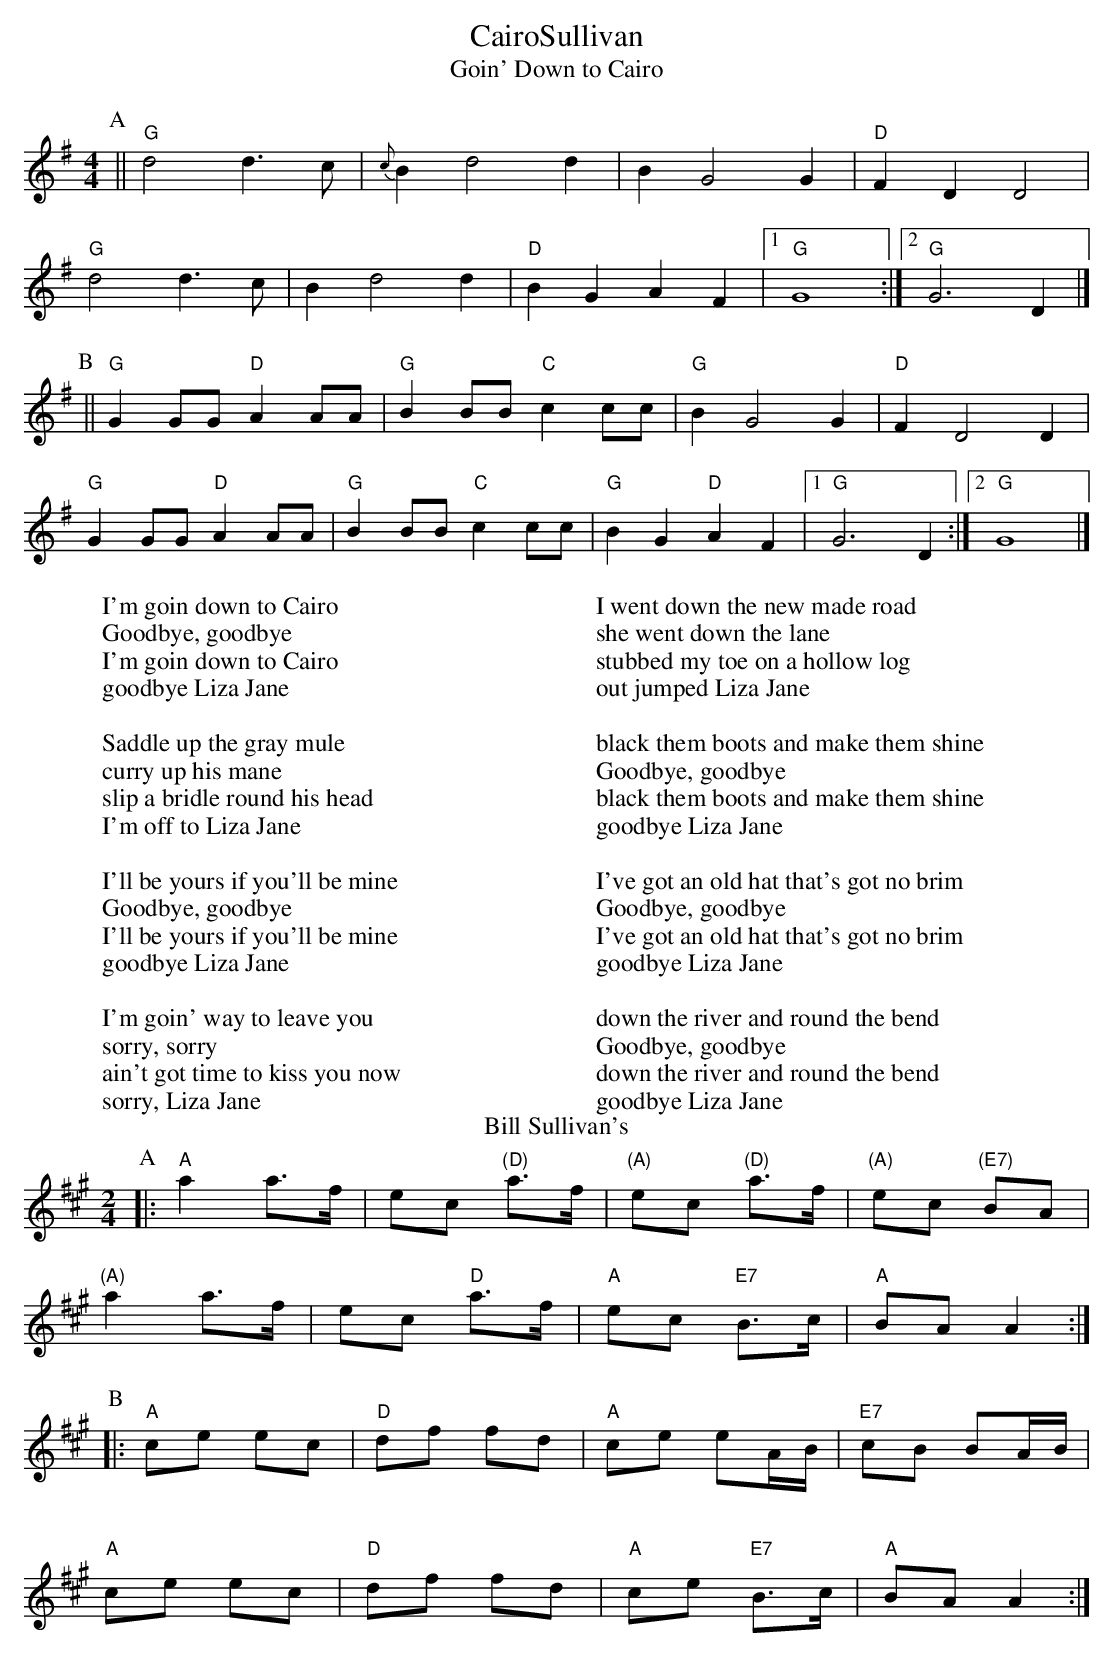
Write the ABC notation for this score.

X:1
T:CairoSullivan
T:
T:Goin' Down to Cairo
M:4/4
L:1/8
K:Gmaj
P:A
|| "G" d4 d3c |{c}B2 d4 d2 |B2 G4 G2 |"D" F2 D2 D4 |
"G" d4 d3c |B2 d4 d2 |"D" B2G2 A2 F2 |1 "G" G8:|2 "G" G6 D2 |]
P:B
|| "G" G2 GG "D" A2AA |"G" B2BB "C" c2cc |"G" B2 G4 G2 |"D" F2 D4 D2 |
"G" G2GG "D" A2AA |"G" B2BB "C" c2cc |"G" B2G2 "D" A2F2 |1 "G" G6 D2:|2 "G" G8|]
W: I'm goin down to Cairo
W: Goodbye, goodbye
W: I'm goin down to Cairo
W: goodbye Liza Jane
W:
W: Saddle up the gray mule
W: curry up his mane
W: slip a bridle round his head
W: I'm off to Liza Jane
W:
W: I'll be yours if you'll be mine
W: Goodbye, goodbye
W: I'll be yours if you'll be mine
W: goodbye Liza Jane
W:
W: I'm goin' way to leave you
W: sorry, sorry
W: ain't got time to kiss you now
W: sorry, Liza Jane
W:
W: I went down the new made road
W: she went down the lane
W: stubbed my toe on a hollow log
W: out jumped Liza Jane
W:
W: black them boots and make them shine
W: Goodbye, goodbye
W: black them boots and make them shine
W: goodbye Liza Jane
W:
W: I've got an old hat that's got no brim
W: Goodbye, goodbye
W: I've got an old hat that's got no brim
W: goodbye Liza Jane
W:
W: down the river and round the bend
W: Goodbye, goodbye
W: down the river and round the bend
W: goodbye Liza Jane
T:Bill Sullivan's
M:2/4
L:1/8
K:Amaj
P:A
|: "A"a2 a>f | ec "(D)"a>f | "(A)"ec "(D)"a>f | "(A)"ec "(E7)"BA |
"(A)"a2 a>f | ec "D"a>f | "A"ec "E7"B>c| "A"BA A2 :|
P:B
|:"A" ce ec | "D"df fd | "A"ce eA/B/| "E7"cB BA/B/ |
"A"ce ec | "D"df fd | "A"ce "E7"B>c | "A"BA A2 :|
